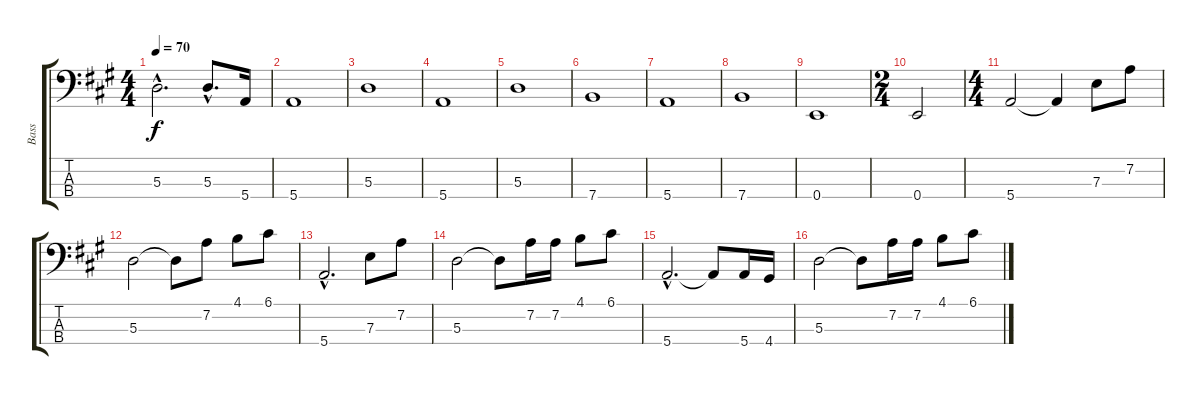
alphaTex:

\track ("Bass" "Bass") {instrument slapbass1}
\staff {score tabs}
\tuning (G2 D2 A1 E1) {hide}
\ts (4 4)
\tempo 70
\clef f4
\ks a
5.3{hac}.2{d dy f} 5.3{hac}.8{d} 5.4.16 |
5.4.1 |
5.3.1 |
5.4.1 |
5.3.1 |
7.4.1 |
5.4.1 |
7.4.1 |
0.4.1 |
\ts (2 4)
0.4.2 |
\ts (4 4)
5.4.2 5.4{t}.4 7.3.8 7.2.8 |
5.3.2 5.3{t}.8 7.2.8 4.1.8 6.1.8 |
5.4{hac}.2{d} 7.3.8 7.2.8 |
5.3.2 5.3{t}.8 7.2.16 7.2.16 4.1.8 6.1.8 |
5.4{hac}.2{d} 5.4{t}.8 5.4.16 4.4.16 |
5.3.2 5.3{t}.8 7.2.16 7.2.16 4.1.8 6.1.8
